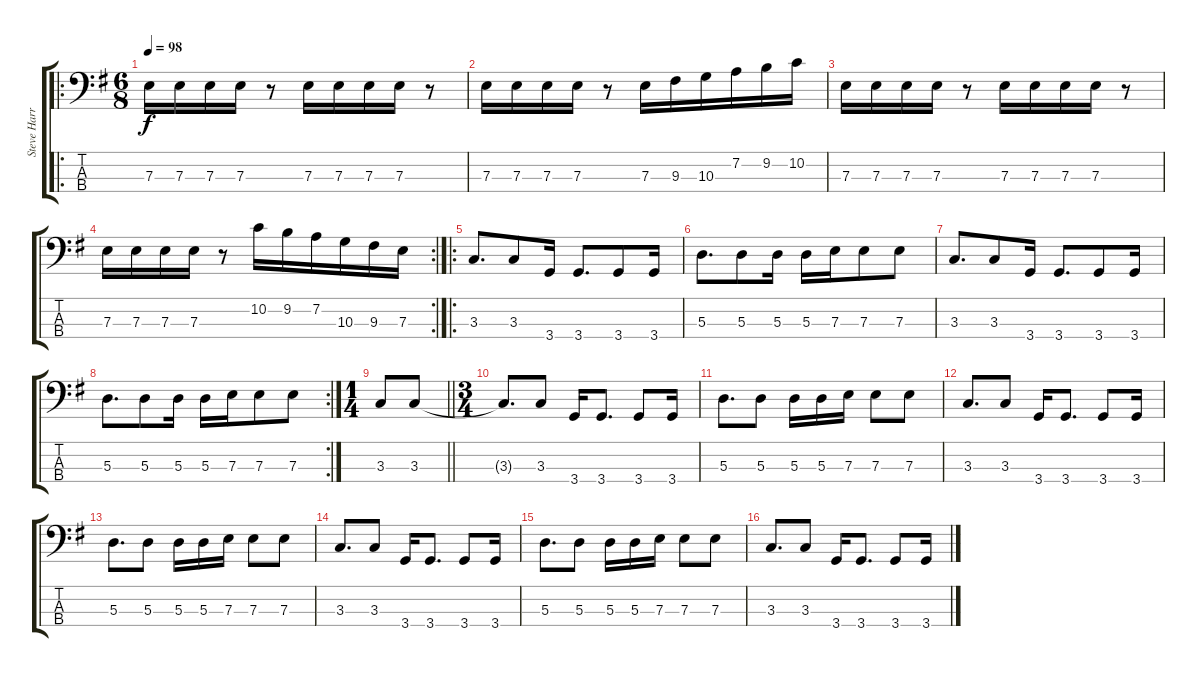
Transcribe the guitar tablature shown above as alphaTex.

\track ("Steve Harris" "Steve Harr") {instrument electricbassfinger}
\staff {score tabs}
\tuning (G2 D2 A1 E1) {hide}
\ro
\ts (6 8)
\tempo 98
\clef f4
\ks g
7.3.16{dy f} 7.3.16 7.3.16 7.3.16 r.8 7.3.16 7.3.16 7.3.16 7.3.16 r.8 |
7.3.16 7.3.16 7.3.16 7.3.16 r.8 7.3.16 9.3.16 10.3.16 7.2.16 9.2.16 10.2.16 |
7.3.16 7.3.16 7.3.16 7.3.16 r.8 7.3.16 7.3.16 7.3.16 7.3.16 r.8 |
\rc 2
7.3.16 7.3.16 7.3.16 7.3.16 r.8 10.2.16 9.2.16 7.2.16 10.3.16 9.3.16 7.3.16 |
\ro
3.3.8{d} 3.3.8 3.4.16 3.4.8{d} 3.4.8 3.4.16 |
5.3.8{d} 5.3.8 5.3.16 5.3.16 7.3.16 7.3.8 7.3.8 |
3.3.8{d} 3.3.8 3.4.16 3.4.8{d} 3.4.8 3.4.16 |
\rc 2
5.3.8{d} 5.3.8 5.3.16 5.3.16 7.3.16 7.3.8 7.3.8 |
\ts (1 4)
\barLineRight lightlight
3.3.8 3.3.8 |
\ts (3 4)
3.3{t}.8{d} 3.3.8 3.4.16 3.4.8{d} 3.4.8 3.4.16 |
5.3.8{d} 5.3.8 5.3.16 5.3.16 7.3.16 7.3.8 7.3.8 |
3.3.8{d} 3.3.8 3.4.16 3.4.8{d} 3.4.8 3.4.16 |
5.3.8{d} 5.3.8 5.3.16 5.3.16 7.3.16 7.3.8 7.3.8 |
3.3.8{d} 3.3.8 3.4.16 3.4.8{d} 3.4.8 3.4.16 |
5.3.8{d} 5.3.8 5.3.16 5.3.16 7.3.16 7.3.8 7.3.8 |
3.3.8{d} 3.3.8 3.4.16 3.4.8{d} 3.4.8 3.4.16
